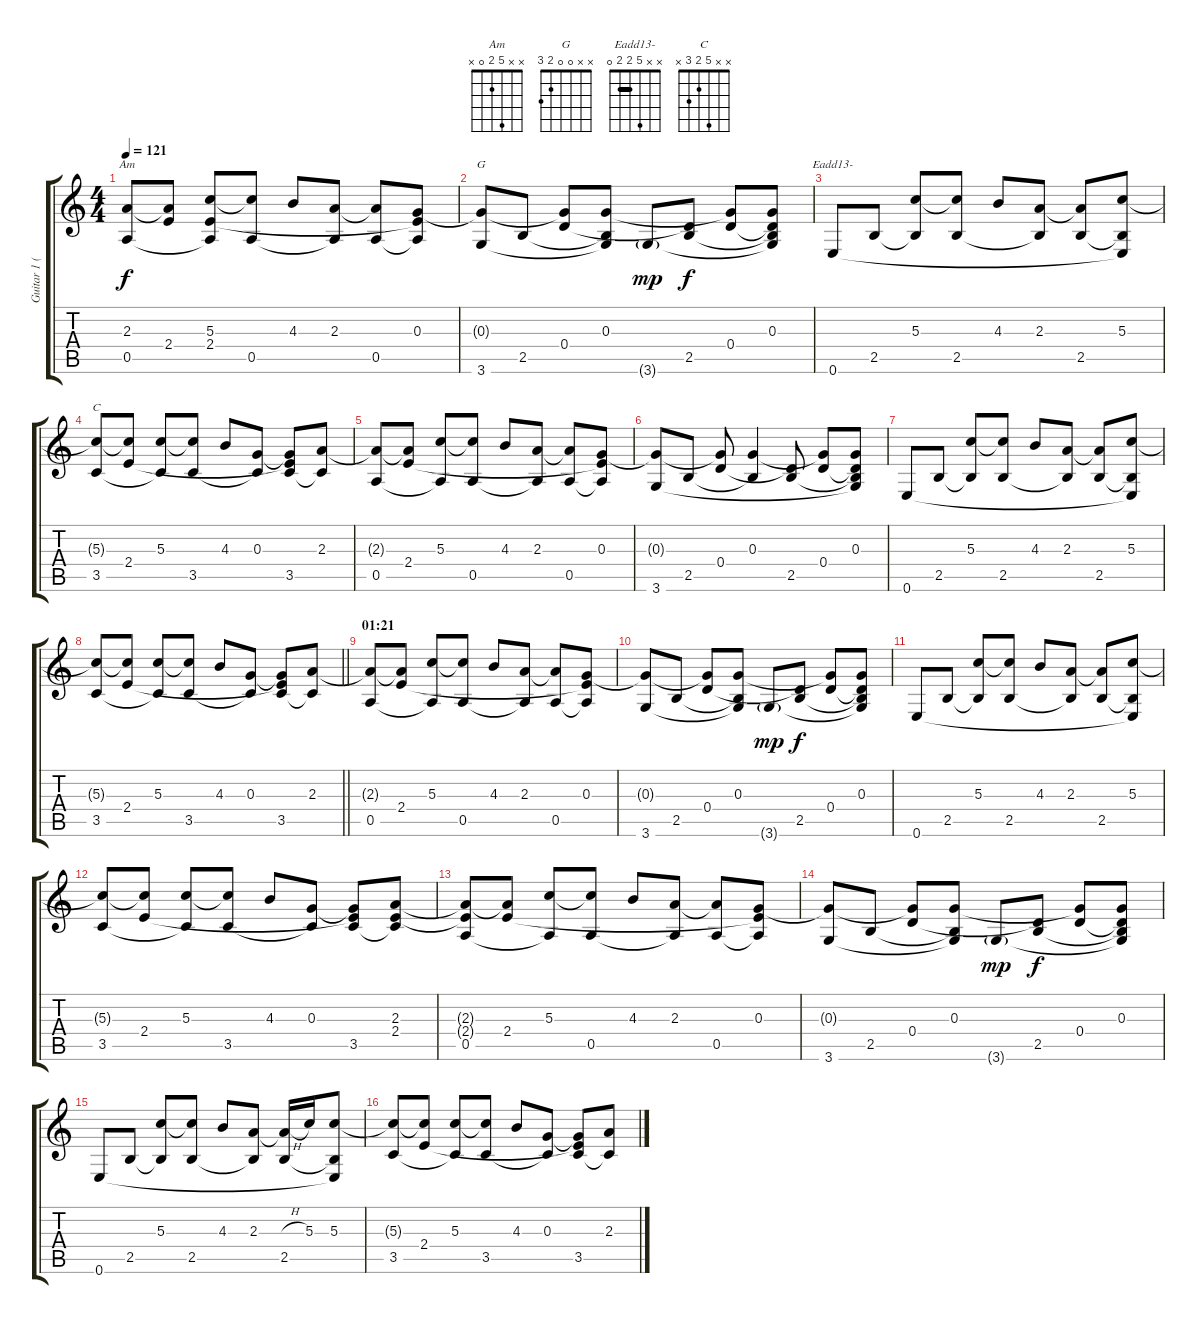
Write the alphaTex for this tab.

\track ("Guitar 1 (Clean)" "Guitar 1 (") {instrument electricguitarjazz}
\staff {score tabs}
\tuning (E4 B3 G3 D3 A2 E2) {hide}
\chord ("Am" x x 5 2 0 x) {barre 2}
\chord ("G" x x 0 0 2 3)
\chord ("Eadd13-" x x 5 2 2 0) {barre 2}
\chord ("C" x x 5 2 3 x)
\ts (4 4)
\tempo 121
\clef g2
\ks c
(2.3{t} 0.5).8{ch "Am" dy f} (2.3{t} 2.4).8 (5.3 2.4 0.5{t}).8 (5.3{t} 0.5).8 4.3.8 (2.3 0.5{t}).8 (2.3{t} 0.5).8 (0.3 2.4{t} 0.5{t}).8 |
(0.3{t} 3.6).8{ch "G"} 2.5.8 (0.3{t} 0.4).8 (0.3 2.5{t} 3.6{t}).8 3.6{g}.8{dy mp} (0.4{t} 2.5).8{dy f} (0.3{t} 0.4).8 (0.3 0.4{t} 2.5{t} 3.6{t}).8 |
0.6.8{ch "Eadd13-"} 2.5.8 (5.3 2.5{t}).8 (5.3{t} 2.5).8 4.3.8 (2.3 2.5{t}).8 (2.3{t} 2.5).8 (5.3 2.5{t} 0.6{t}).8 |
(5.3{t} 3.5).8{ch "C"} (5.3{t} 2.4).8 (5.3 3.5{t}).8 (5.3{t} 3.5).8 4.3.8 (0.3 3.5{t}).8 (0.3{t} 2.4{t} 3.5).8 (2.3 3.5{t}).8 |
(2.3{t} 0.5).8 (2.3{t} 2.4).8 (5.3 0.5{t}).8 (5.3{t} 0.5).8 4.3.8 (2.3 0.5{t}).8 (2.3{t} 0.5).8 (0.3 2.4{t} 0.5{t}).8 |
(0.3{t} 3.6).8 2.5.8 (0.3{t} 0.4).8 (0.3 2.5{t}).4 (0.4{t} 2.5).8 (0.3{t} 0.4).8 (0.3 0.4{t} 2.5{t} 3.6{t}).8 |
0.6.8 2.5.8 (5.3 2.5{t}).8 (5.3{t} 2.5).8 4.3.8 (2.3 2.5{t}).8 (2.3{t} 2.5).8 (5.3 2.5{t} 0.6{t}).8 |
\barLineRight lightlight
(5.3{t} 3.5).8 (5.3{t} 2.4).8 (5.3 3.5{t}).8 (5.3{t} 3.5).8 4.3.8 (0.3 3.5{t}).8 (0.3{t} 2.4{t} 3.5).8 (2.3 3.5{t}).8 |
\section ("" "01:21")
(2.3{t} 0.5).8 (2.3{t} 2.4).8 (5.3 0.5{t}).8 (5.3{t} 0.5).8 4.3.8 (2.3 0.5{t}).8 (2.3{t} 0.5).8 (0.3 2.4{t} 0.5{t}).8 |
(0.3{t} 3.6).8 2.5.8 (0.3{t} 0.4).8 (0.3 2.5{t} 3.6{t}).8 3.6{g}.8{dy mp} (0.4{t} 2.5).8{dy f} (0.3{t} 0.4).8 (0.3 0.4{t} 2.5{t} 3.6{t}).8 |
0.6.8 2.5.8 (5.3 2.5{t}).8 (5.3{t} 2.5).8 4.3.8 (2.3 2.5{t}).8 (2.3{t} 2.5).8 (5.3 2.5{t} 0.6{t}).8 |
(5.3{t} 3.5).8 (5.3{t} 2.4).8 (5.3 3.5{t}).8 (5.3{t} 3.5).8 4.3.8 (0.3 3.5{t}).8 (0.3{t} 2.4{t} 3.5).8 (2.3 2.4 3.5{t}).8 |
(2.3{t} 2.4{t} 0.5).8 (2.3{t} 2.4).8 (5.3 0.5{t}).8 (5.3{t} 0.5).8 4.3.8 (2.3 0.5{t}).8 (2.3{t} 0.5).8 (0.3 2.4{t} 0.5{t}).8 |
(0.3{t} 3.6).8 2.5.8 (0.3{t} 0.4).8 (0.3 2.5{t} 3.6{t}).8 3.6{g}.8{dy mp} (0.4{t} 2.5).8{dy f} (0.3{t} 0.4).8 (0.3 0.4{t} 2.5{t} 3.6{t}).8 |
0.6.8 2.5.8 (5.3 2.5{t}).8 (5.3{t} 2.5).8 4.3.8 (2.3 2.5{t}).8 (2.3{h t} 2.5).16 5.3.16 (5.3 2.5{t} 0.6{t}).8 |
(5.3{t} 3.5).8 (5.3{t} 2.4).8 (5.3 3.5{t}).8 (5.3{t} 3.5).8 4.3.8 (0.3 3.5{t}).8 (0.3{t} 2.4{t} 3.5).8 (2.3 3.5{t}).8
